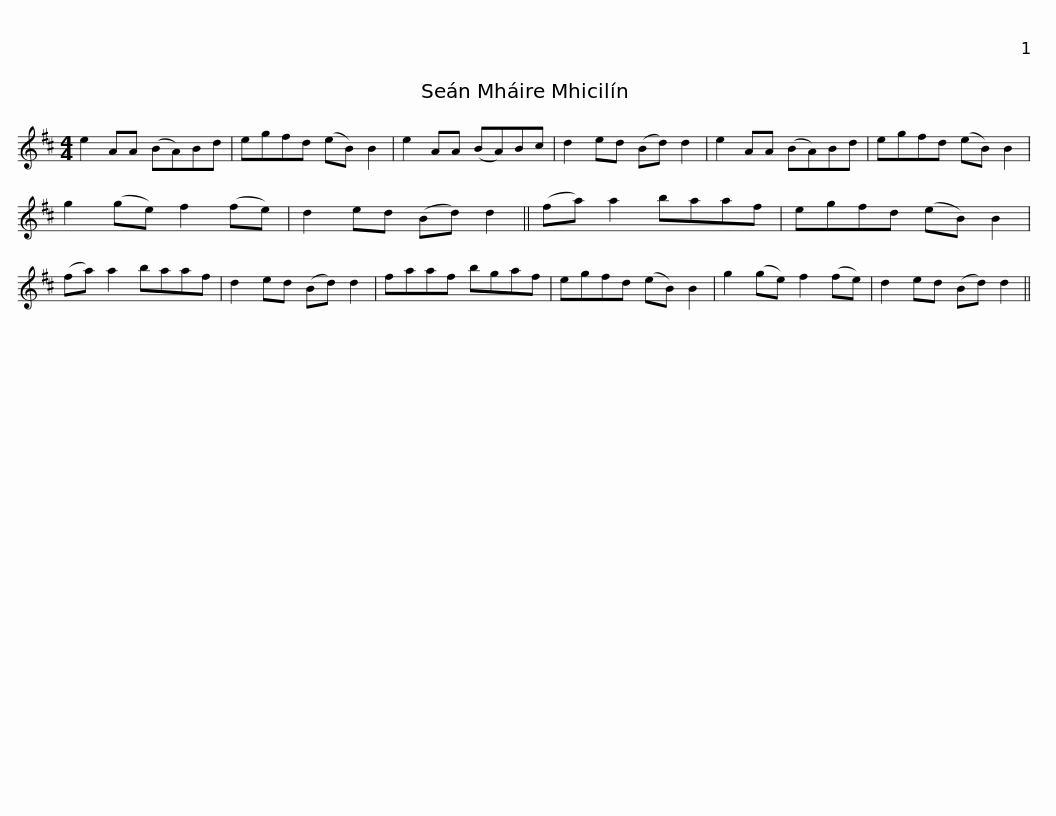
X:1
L:1/8
M:4/4
I:linebreak $
K:D
V:1 treble
V:1
 e2 AA (BA)Bd | egfd (eB) B2 | e2 AA (BA)Bc | d2 ed (Bd) d2 | e2 AA (BA)Bd | %5
 egfd (eB) B2 |$ g2 (ge) f2 (fe) | d2 ed (Bd) d2 || (fa) a2 baaf | egfd (eB) B2 | %10
 (fa) a2 baaf | d2 ed (Bd) d2 |$ faaf bgaf | egfd (eB) B2 | g2 (ge) f2 (fe) | %15
 d2 ed (Bd) d2 || %16
